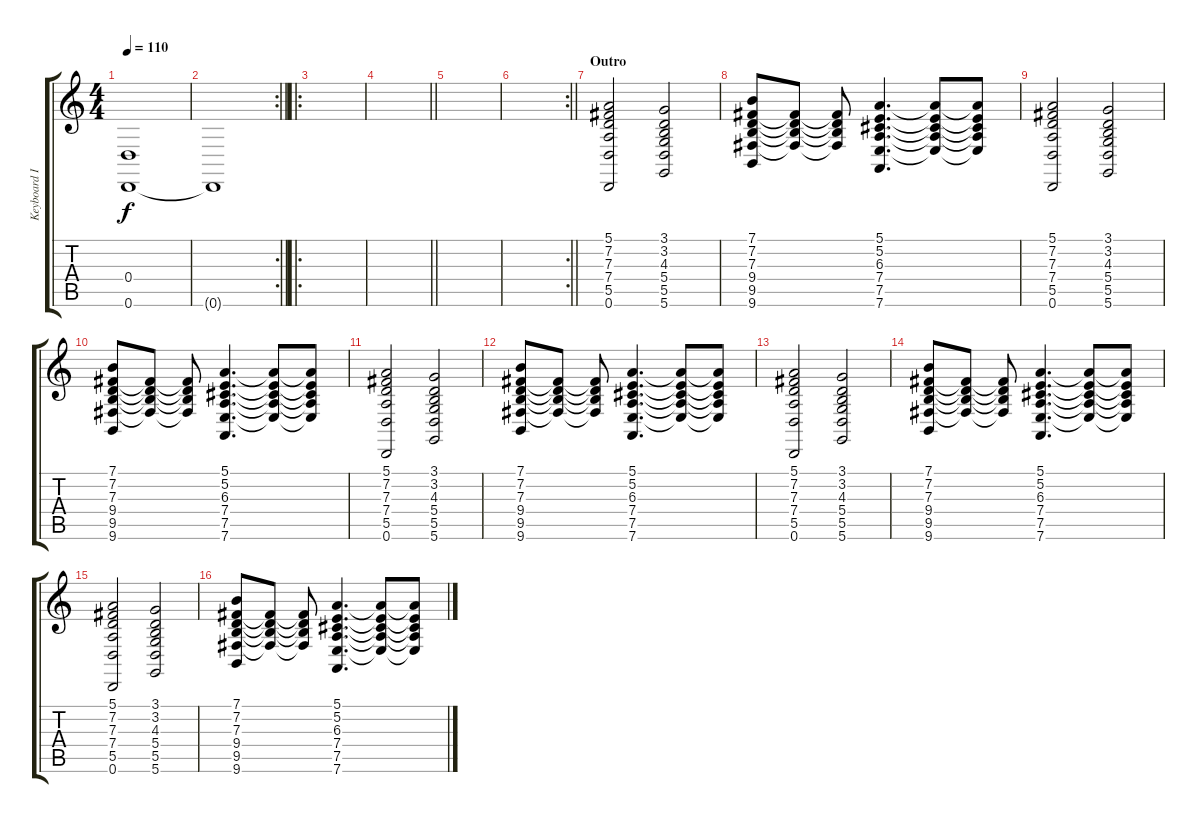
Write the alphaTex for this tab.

\track ("Keyboard II" "Keyboard I") {instrument stringensemble2}
\staff {score tabs}
\tuning (E4 B3 G3 D3 A2 D2) {hide}
\ts (4 4)
\tempo 110
\clef g2
\ks c
(0.4 0.6).1{dy f} |
\rc 2
\barLineRight lightlight
0.6{t}.1 |
\ro
|
\barLineRight lightlight
|
|
\rc 2
\barLineRight lightlight
|
\section ("" "Outro")
(5.1 7.2 7.3 7.4 5.5 0.6).2{instrument synthbrass1} (3.1 3.2 4.3 5.4 5.5 5.6).2 |
(7.1 7.2 7.3 9.4 9.5 9.6).8 (7.2{t} 7.3{t} 9.4{t} 9.5{t}).8 (7.2{t} 7.3{t} 9.4{t} 9.5{t}).8 (5.1 5.2 6.3 7.4 7.5 7.6).4{d} (5.1{t} 5.2{t} 6.3{t} 7.4{t} 7.5{t}).8 (5.1{t} 5.2{t} 6.3{t} 7.4{t} 7.5{t}).8 |
(5.1 7.2 7.3 7.4 5.5 0.6).2 (3.1 3.2 4.3 5.4 5.5 5.6).2 |
(7.1 7.2 7.3 9.4 9.5 9.6).8 (7.2{t} 7.3{t} 9.4{t} 9.5{t}).8 (7.2{t} 7.3{t} 9.4{t} 9.5{t}).8 (5.1 5.2 6.3 7.4 7.5 7.6).4{d} (5.1{t} 5.2{t} 6.3{t} 7.4{t} 7.5{t}).8 (5.1{t} 5.2{t} 6.3{t} 7.4{t} 7.5{t}).8 |
(5.1 7.2 7.3 7.4 5.5 0.6).2 (3.1 3.2 4.3 5.4 5.5 5.6).2 |
(7.1 7.2 7.3 9.4 9.5 9.6).8 (7.2{t} 7.3{t} 9.4{t} 9.5{t}).8 (7.2{t} 7.3{t} 9.4{t} 9.5{t}).8 (5.1 5.2 6.3 7.4 7.5 7.6).4{d} (5.1{t} 5.2{t} 6.3{t} 7.4{t} 7.5{t}).8 (5.1{t} 5.2{t} 6.3{t} 7.4{t} 7.5{t}).8 |
(5.1 7.2 7.3 7.4 5.5 0.6).2 (3.1 3.2 4.3 5.4 5.5 5.6).2 |
(7.1 7.2 7.3 9.4 9.5 9.6).8 (7.2{t} 7.3{t} 9.4{t} 9.5{t}).8 (7.2{t} 7.3{t} 9.4{t} 9.5{t}).8 (5.1 5.2 6.3 7.4 7.5 7.6).4{d} (5.1{t} 5.2{t} 6.3{t} 7.4{t} 7.5{t}).8 (5.1{t} 5.2{t} 6.3{t} 7.4{t} 7.5{t}).8 |
(5.1 7.2 7.3 7.4 5.5 0.6).2{instrument synthbrass1} (3.1 3.2 4.3 5.4 5.5 5.6).2 |
(7.1 7.2 7.3 9.4 9.5 9.6).8 (7.2{t} 7.3{t} 9.4{t} 9.5{t}).8 (7.2{t} 7.3{t} 9.4{t} 9.5{t}).8 (5.1 5.2 6.3 7.4 7.5 7.6).4{d} (5.1{t} 5.2{t} 6.3{t} 7.4{t} 7.5{t}).8 (5.1{t} 5.2{t} 6.3{t} 7.4{t} 7.5{t}).8
